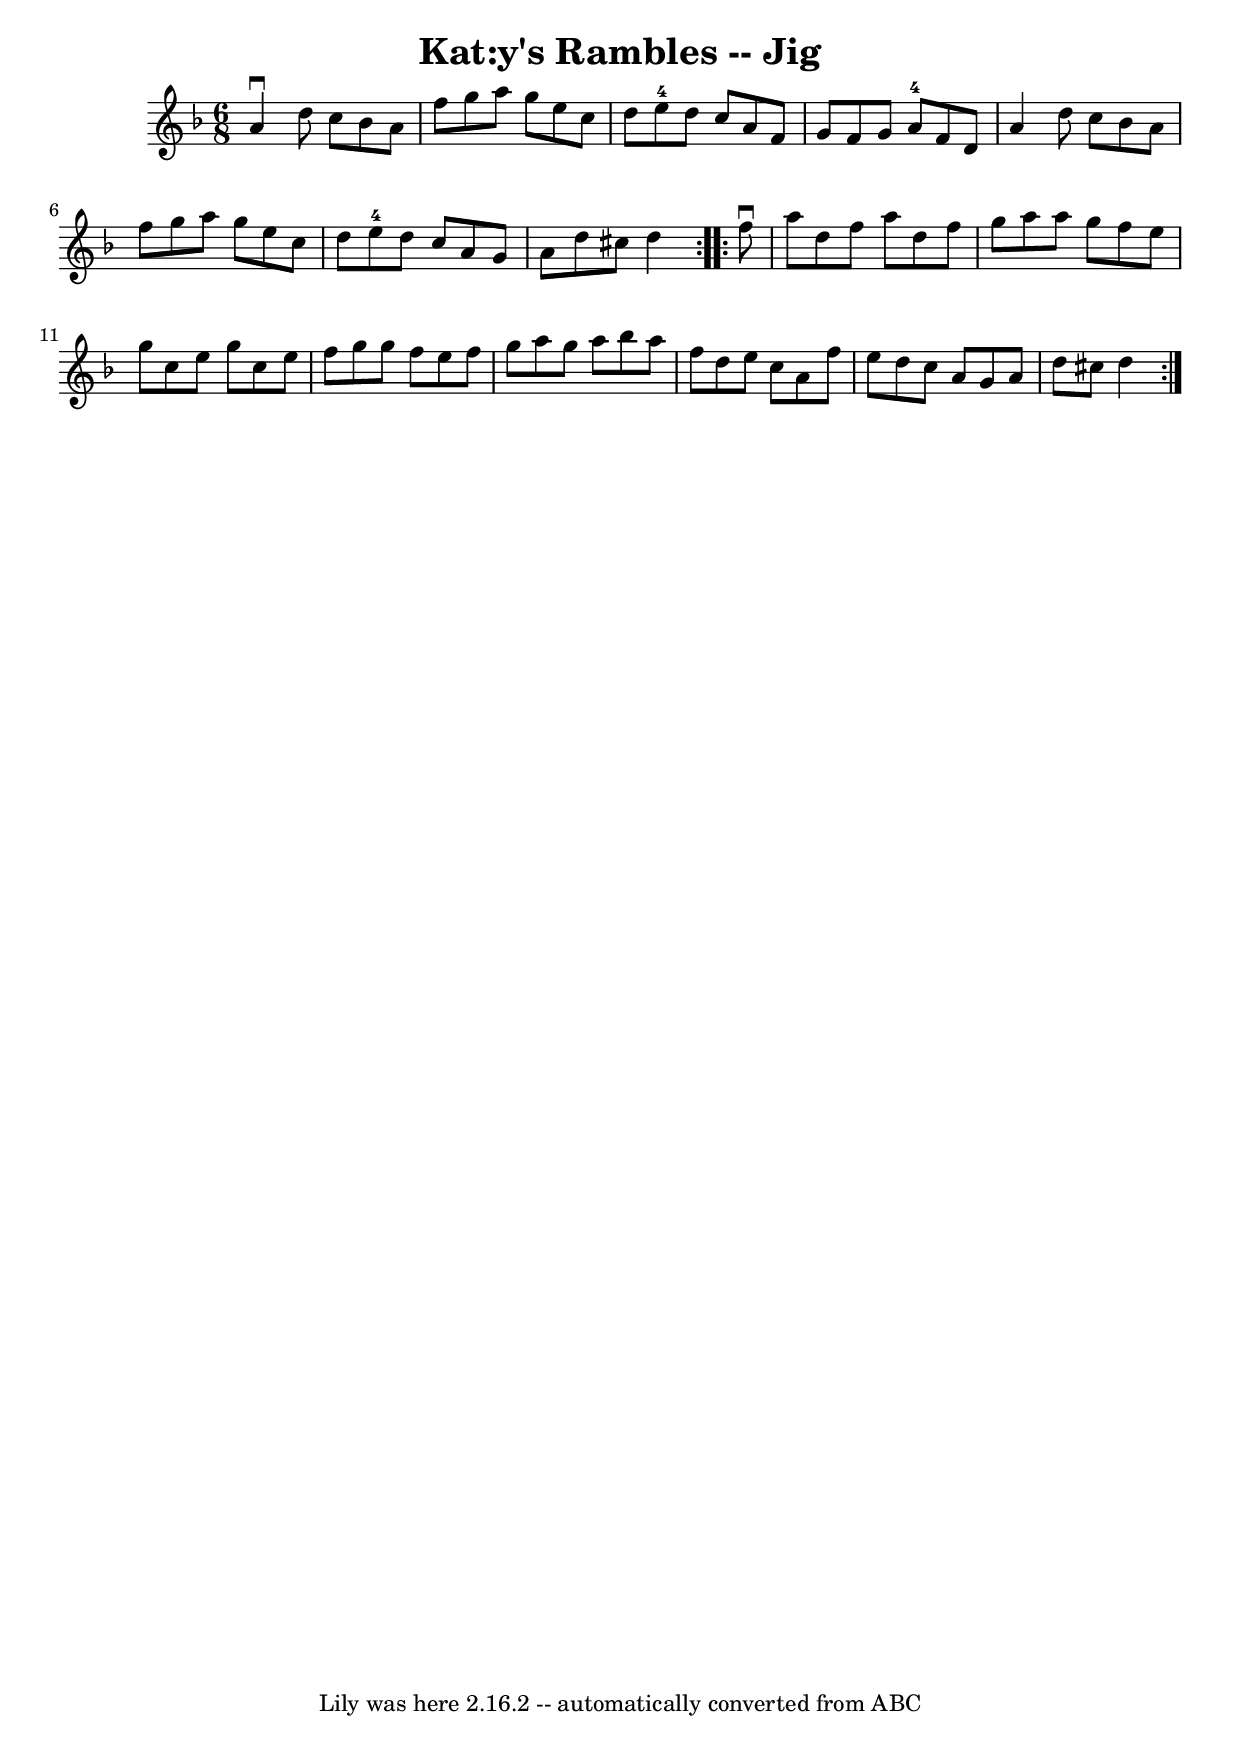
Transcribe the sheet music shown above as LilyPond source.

\version "2.16.2"
\include "Mammoth.ily"
\header {
  %% book = "Ryan's Mammoth Collection"
  crossRefNumber = "1"
  footnotes = "\\\\84 426"
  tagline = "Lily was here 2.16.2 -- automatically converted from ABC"
  title = "Kat:y's Rambles -- Jig"

}
voicedefault =  {



  \repeat volta 2 {

    \time 6/8 
    \key d \minor
    a'4^\downbow d''8 c''8 bes'8 a'8    
    |
    f''8 g''8 a''8 g''8 e''8 c''8    |
    d''8    
    e''8-4 d''8 c''8 a'8 f'8    |
    g'8 f'8 g'8 a'8 
    -4 f'8 d'8    |
    a'4 d''8 c''8 bes'8 a'8    
    |
    f''8 g''8 a''8 g''8 e''8 c''8    |
    d''8    
    e''8-4 d''8 c''8 a'8 g'8    |
    a'8 d''8 cis''8    
    d''4  
  }     
  \repeat volta 2 {
    f''8^\downbow a''8 d''8 f''8 a''8   
    d''8    |
    f''8 g''8 a''8 a''8 g''8 f''8    |
    
    e''8 g''8 c''8 e''8 g''8 c''8    |
    e''8 f''8 g''8 
    g''8 f''8 e''8    |
    f''8 g''8 a''8 g''8 a''8    
    bes''8    |
    a''8 f''8 d''8 e''8 c''8 a'8    |
    
    f''8 e''8 d''8 c''8 a'8 g'8    |
    a'8 d''8 cis''8  
    d''4  
  }   

}

\score{
  <<

    \context Staff="default"
    {
      \voicedefault 
      
    }

  >>
  \layout {
    
  }
  \midi {
  }

}
